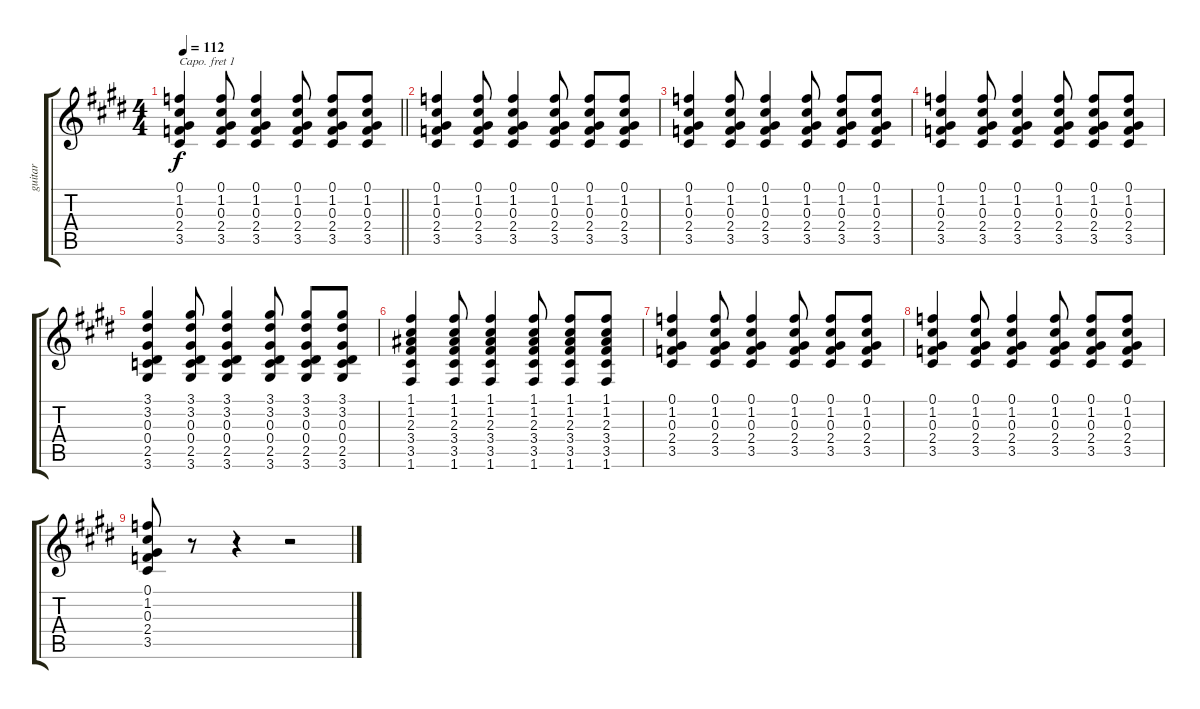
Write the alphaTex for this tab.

\track ("guitar" "guitar") {instrument acousticguitarsteel}
\staff {score tabs}
\capo 1
\tuning (E4 B3 G3 D3 A2 E2) {hide}
\ts (4 4)
\tempo 112
\clef g2
\barLineRight lightlight
\ks e
(0.1 1.2 0.3 2.4 3.5).4{dy f} (0.1 1.2 0.3 2.4 3.5).8 (0.1 1.2 0.3 2.4 3.5).4 (0.1 1.2 0.3 2.4 3.5).8 (0.1 1.2 0.3 2.4 3.5).8 (0.1 1.2 0.3 2.4 3.5).8 |
(0.1 1.2 0.3 2.4 3.5).4 (0.1 1.2 0.3 2.4 3.5).8 (0.1 1.2 0.3 2.4 3.5).4 (0.1 1.2 0.3 2.4 3.5).8 (0.1 1.2 0.3 2.4 3.5).8 (0.1 1.2 0.3 2.4 3.5).8 |
(0.1 1.2 0.3 2.4 3.5).4 (0.1 1.2 0.3 2.4 3.5).8 (0.1 1.2 0.3 2.4 3.5).4 (0.1 1.2 0.3 2.4 3.5).8 (0.1 1.2 0.3 2.4 3.5).8 (0.1 1.2 0.3 2.4 3.5).8 |
(0.1 1.2 0.3 2.4 3.5).4 (0.1 1.2 0.3 2.4 3.5).8 (0.1 1.2 0.3 2.4 3.5).4 (0.1 1.2 0.3 2.4 3.5).8 (0.1 1.2 0.3 2.4 3.5).8 (0.1 1.2 0.3 2.4 3.5).8 |
(3.1 3.2 0.3 0.4 2.5 3.6).4 (3.1 3.2 0.3 0.4 2.5 3.6).8 (3.1 3.2 0.3 0.4 2.5 3.6).4 (3.1 3.2 0.3 0.4 2.5 3.6).8 (3.1 3.2 0.3 0.4 2.5 3.6).8 (3.1 3.2 0.3 0.4 2.5 3.6).8 |
(1.1 1.2 2.3 3.4 3.5 1.6).4 (1.1 1.2 2.3 3.4 3.5 1.6).8 (1.1 1.2 2.3 3.4 3.5 1.6).4 (1.1 1.2 2.3 3.4 3.5 1.6).8 (1.1 1.2 2.3 3.4 3.5 1.6).8 (1.1 1.2 2.3 3.4 3.5 1.6).8 |
(0.1 1.2 0.3 2.4 3.5).4 (0.1 1.2 0.3 2.4 3.5).8 (0.1 1.2 0.3 2.4 3.5).4 (0.1 1.2 0.3 2.4 3.5).8 (0.1 1.2 0.3 2.4 3.5).8 (0.1 1.2 0.3 2.4 3.5).8 |
(0.1 1.2 0.3 2.4 3.5).4 (0.1 1.2 0.3 2.4 3.5).8 (0.1 1.2 0.3 2.4 3.5).4 (0.1 1.2 0.3 2.4 3.5).8 (0.1 1.2 0.3 2.4 3.5).8 (0.1 1.2 0.3 2.4 3.5).8 |
(0.1 1.2 0.3 2.4 3.5).8 r.8 r.4 r.2
